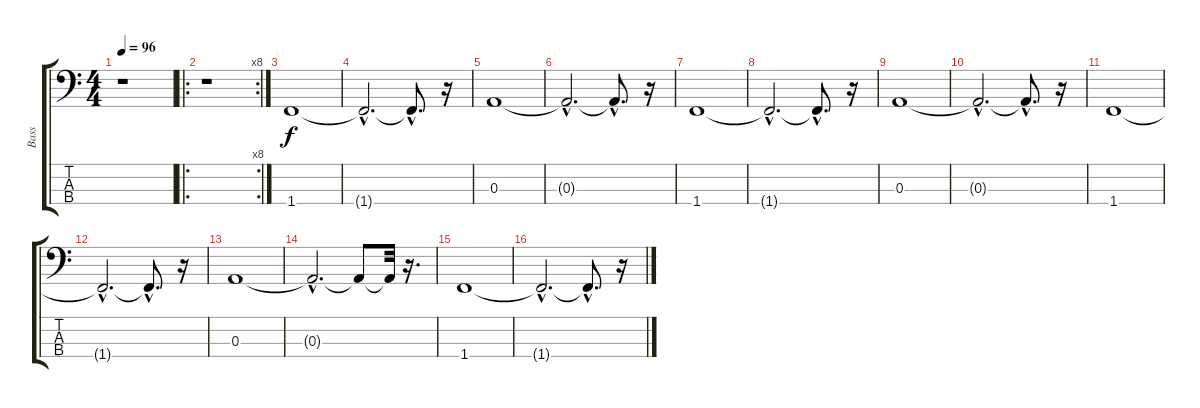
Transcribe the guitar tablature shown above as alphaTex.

\track ("Bass" "Bass") {instrument fretlessbass}
\staff {score tabs}
\tuning (G2 D2 A1 E1) {hide}
\ts (4 4)
\tempo 96
\clef f4
\ks c
r.1{dy f instrument fretlessbass} |
\ro
\rc 8
r.1 |
1.4.1 |
1.4{hac t}.2{d} 1.4{hac t}.8{d} r.16 |
0.3.1 |
0.3{hac t}.2{d} 0.3{hac t}.8{d} r.16 |
1.4.1 |
1.4{hac t}.2{d} 1.4{hac t}.8{d} r.16 |
0.3.1 |
0.3{hac t}.2{d} 0.3{hac t}.8{d} r.16 |
1.4.1 |
1.4{hac t}.2{d} 1.4{hac t}.8{d} r.16 |
0.3.1 |
0.3{hac t}.2{d} 0.3{t}.8 0.3{t}.32 r.16{d} |
1.4.1 |
1.4{hac t}.2{d} 1.4{hac t}.8{d} r.16
